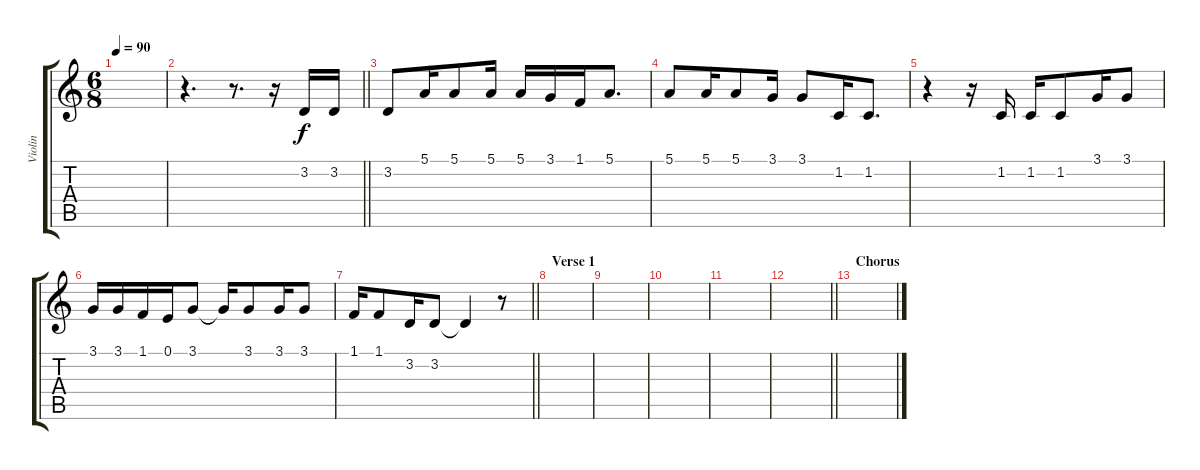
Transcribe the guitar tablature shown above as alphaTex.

\track ("Violin" "Violin") {instrument violin}
\staff {score tabs}
\tuning (E4 B3 G3 D3 A2 E2) {hide}
\ts (6 8)
\tempo 90
\clef g2
\ks c
|
\barLineRight lightlight
r.4{d} r.8{d} r.16 3.2.16 3.2.16 |
3.2.8 5.1.16 5.1.8 5.1.16 5.1.16 3.1.16 1.1.16 5.1.8{d} |
5.1.8 5.1.16 5.1.8 3.1.16 3.1.8 1.2.16 1.2.8{d} |
r.4 r.16 1.2.16 1.2.16 1.2.8 3.1.16 3.1.8 |
3.1.16 3.1.16 1.1.16 0.1.16 3.1.8 3.1{t}.16 3.1.8 3.1.16 3.1.8 |
\barLineRight lightlight
1.1.16 1.1.8 3.2.16 3.2.8 3.2{t}.4 r.8 |
\section ("" "Verse 1")
|
|
|
|
\barLineRight lightlight
|
\section ("" "Chorus")
